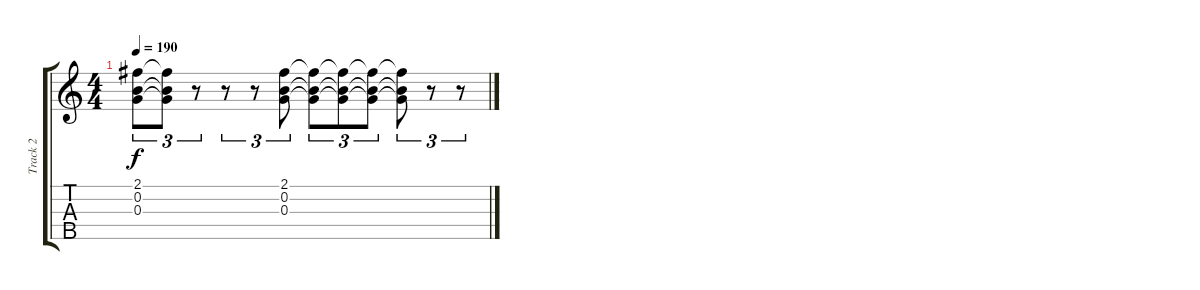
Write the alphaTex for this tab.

\track ("Track 2" "Track 2") {instrument electricguitarjazz}
\staff {score tabs}
\tuning (E4 B3 G3 D3 A2) {hide}
\ts (4 4)
\tempo 190
\clef g2
\ks c
(2.1 0.2 0.3).8{tu (3 2) dy f} (2.1{t} 0.2{t} 0.3{t}).8{tu (3 2)} r.8{tu (3 2)} r.8{tu (3 2)} r.8{tu (3 2)} (2.1 0.2 0.3).8{tu (3 2)} (2.1{t} 0.2{t} 0.3{t}).8{tu (3 2)} (2.1{t} 0.2{t} 0.3{t}).8{tu (3 2)} (2.1{t} 0.2{t} 0.3{t}).8{tu (3 2)} (2.1{t} 0.2{t} 0.3{t}).8{tu (3 2)} r.8{tu (3 2)} r.8{tu (3 2)}
